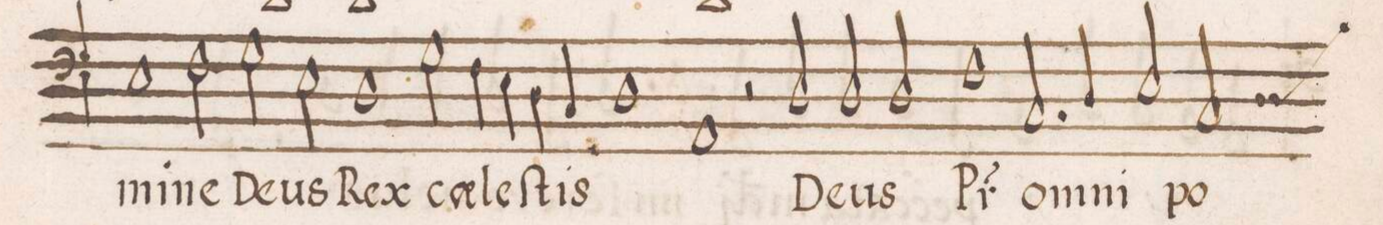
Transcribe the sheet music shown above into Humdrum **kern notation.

**kern	**text
*I"BASSVS	*
*clefF4	*
*k[]	*
*met(c|)	*
*M2/1	*
1E	-mi-
2F\	-ne
2G\	De-
=27-	=27-
2E\	-us
1D	Rex
2G\	c(ae)-
=28-	=28-
4F\	-leſ-
4E\	.
4D\	-tis
4C/	.
1D	.
=29-	=29-
1AA	.
2r	.
2D/	De-
=30-	=30-
2D/	-us
2D/	P(a-
1F	-te)r
=31-	=31-
2.C/	om-
4D/	-ni-
2E/	.
2C/	-po-
*custos:D	*
=32-	=32-
*-	*-
